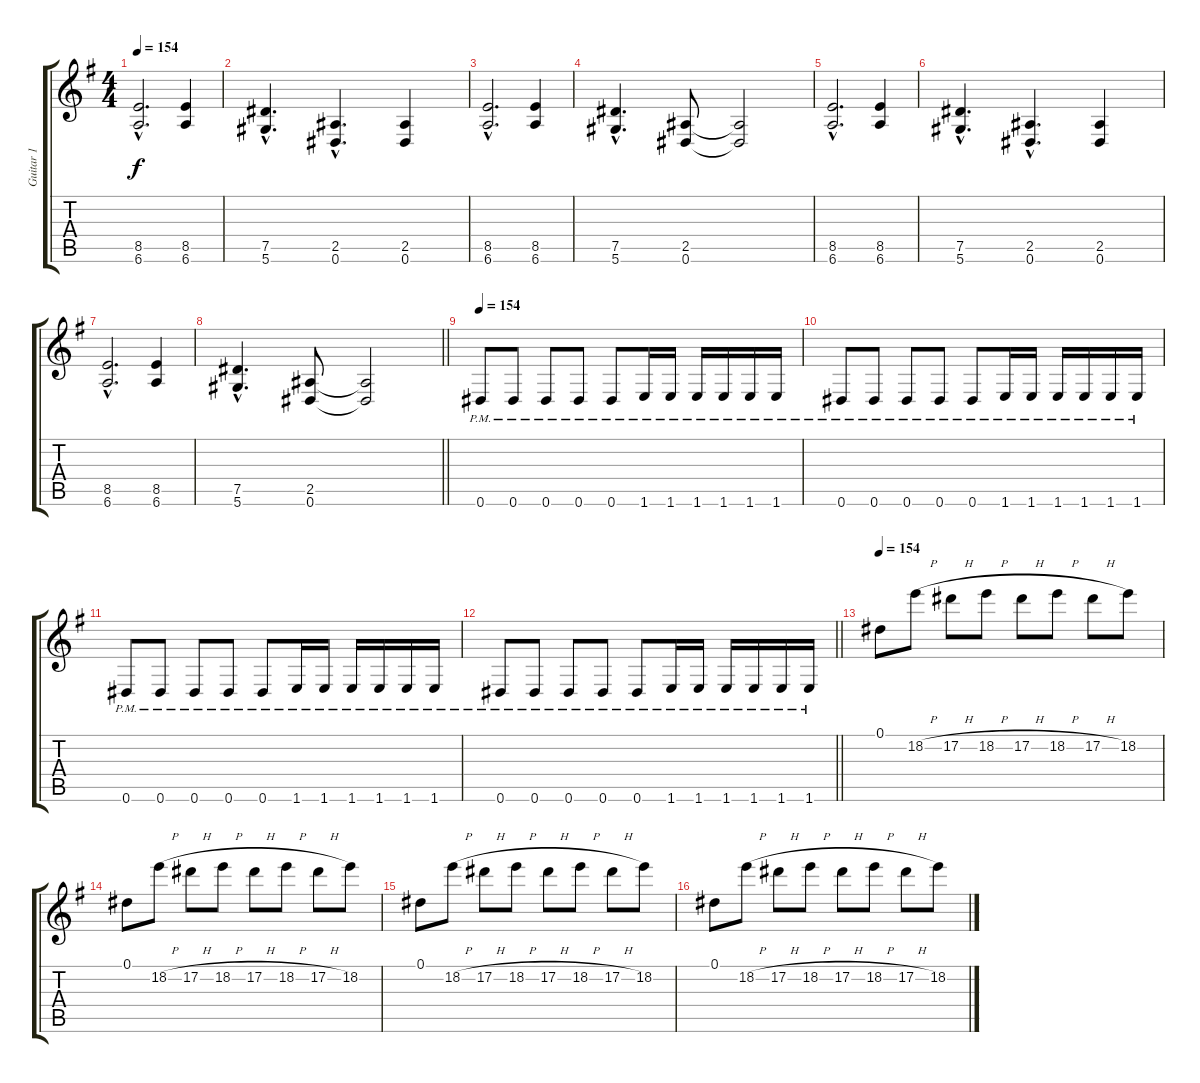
\track ("Guitar 1" "Guitar 1") {instrument distortionguitar}
\staff {score tabs}
\tuning (Eb4 Bb3 Gb3 Db3 Ab2 Eb2) {hide}
\ts (4 4)
\tempo 154
\clef g2
\ks eminor
(8.5{hac} 6.6{hac}).2{d dy f} (8.5 6.6).4 |
(7.5{hac} 5.6{hac}).4{d} (2.5{hac} 0.6{hac}).4{d} (2.5 0.6).4 |
(8.5{hac} 6.6{hac}).2{d} (8.5 6.6).4 |
(7.5{hac} 5.6{hac}).4{d} (2.5 0.6).8 (2.5{t} 0.6{t}).2 |
(8.5{hac} 6.6{hac}).2{d} (8.5 6.6).4 |
(7.5{hac} 5.6{hac}).4{d} (2.5{hac} 0.6{hac}).4{d} (2.5 0.6).4 |
(8.5{hac} 6.6{hac}).2{d} (8.5 6.6).4 |
\barLineRight lightlight
(7.5{hac} 5.6{hac}).4{d} (2.5 0.6).8 (2.5{t} 0.6{t}).2 |
\tempo 154
0.6{pm}.8 0.6{pm}.8 0.6{pm}.8 0.6{pm}.8 0.6{pm}.8 1.6{pm}.16 1.6{pm}.16 1.6{pm}.16 1.6{pm}.16 1.6{pm}.16 1.6{pm}.16 |
0.6{pm}.8 0.6{pm}.8 0.6{pm}.8 0.6{pm}.8 0.6{pm}.8 1.6{pm}.16 1.6{pm}.16 1.6{pm}.16 1.6{pm}.16 1.6{pm}.16 1.6{pm}.16 |
0.6{pm}.8 0.6{pm}.8 0.6{pm}.8 0.6{pm}.8 0.6{pm}.8 1.6{pm}.16 1.6{pm}.16 1.6{pm}.16 1.6{pm}.16 1.6{pm}.16 1.6{pm}.16 |
\barLineRight lightlight
0.6{pm}.8 0.6{pm}.8 0.6{pm}.8 0.6{pm}.8 0.6{pm}.8 1.6{pm}.16 1.6{pm}.16 1.6{pm}.16 1.6{pm}.16 1.6{pm}.16 1.6{pm}.16 |
\tempo 154
0.1.8 18.2{h}.8 17.2{h}.8 18.2{h}.8 17.2{h}.8 18.2{h}.8 17.2{h}.8 18.2.8 |
0.1.8 18.2{h}.8 17.2{h}.8 18.2{h}.8 17.2{h}.8 18.2{h}.8 17.2{h}.8 18.2.8 |
0.1.8 18.2{h}.8 17.2{h}.8 18.2{h}.8 17.2{h}.8 18.2{h}.8 17.2{h}.8 18.2.8 |
0.1.8 18.2{h}.8 17.2{h}.8 18.2{h}.8 17.2{h}.8 18.2{h}.8 17.2{h}.8 18.2.8
